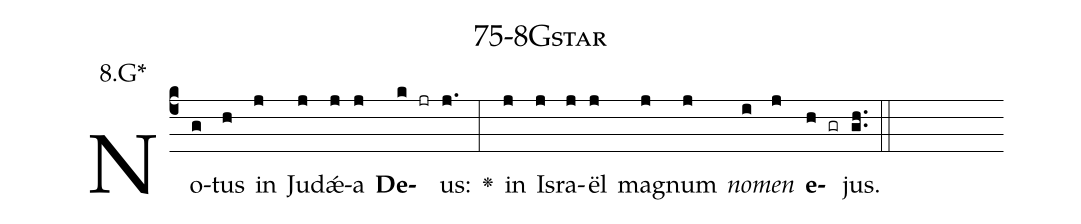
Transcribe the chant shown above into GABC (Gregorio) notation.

name: 75-8Gstar;
annotation: 8.G*;
%%
(c4)No(g)tus(h) in(j) Ju(j)dǽ(j)a(j) <b>De</b>(k jr)us:(j.) <v>\greheightstar</v>(:) in(j) Is(j)ra(j)ël(j) ma(j)gnum(j) <i>no</i>(i)<i>men</i>(j) <b>e</b>(h gr)jus.(gh..) (::)


%E(j) u(j) o(i) u(j) a(h) e.(gh..) (::)
